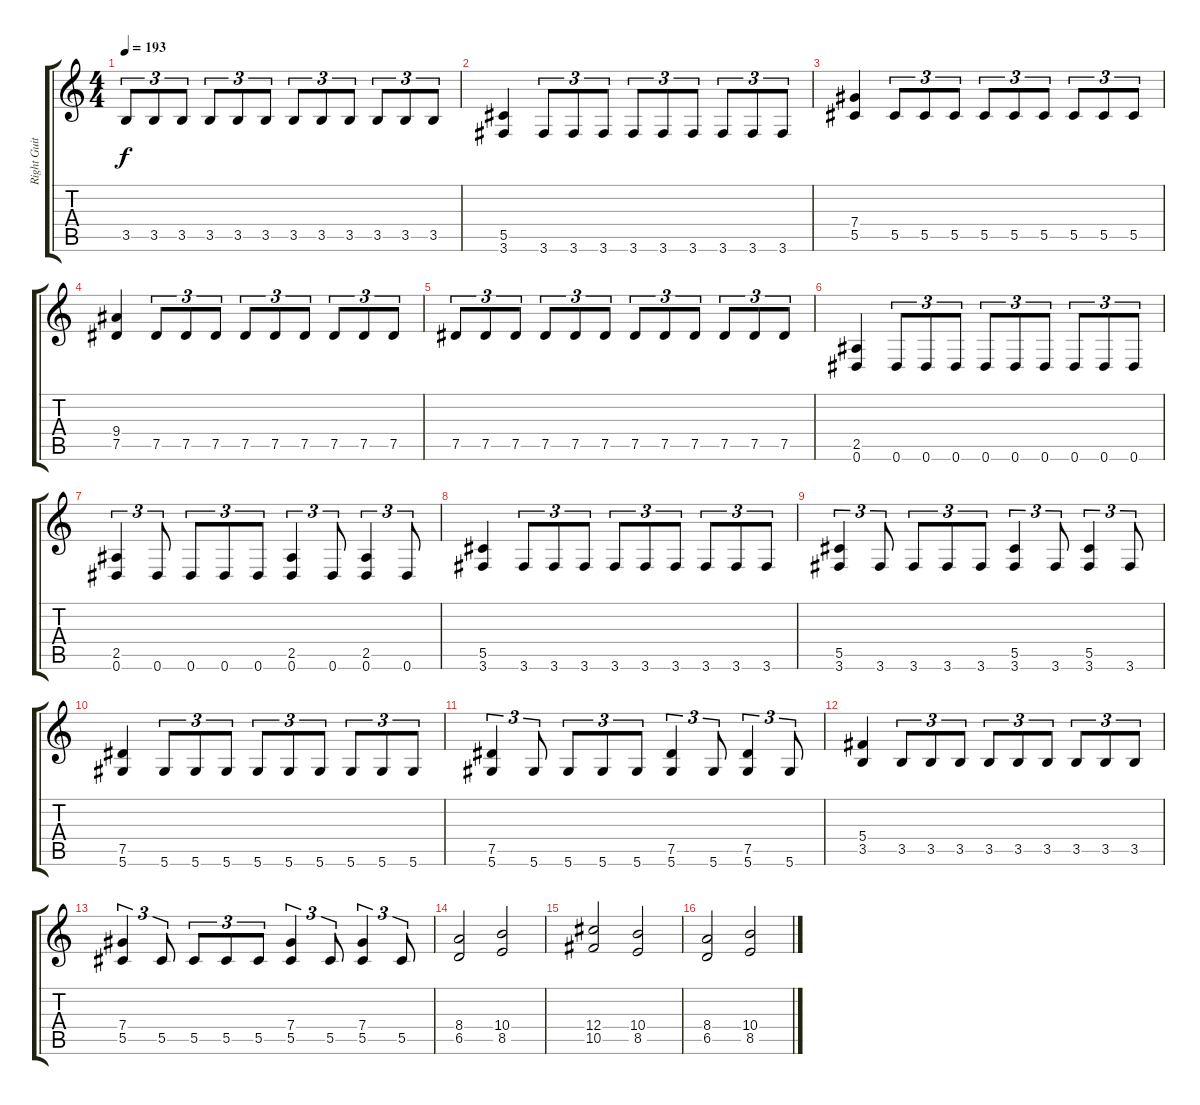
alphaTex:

\track ("Right Guitar" "Right Guit") {instrument distortionguitar}
\staff {score tabs}
\tuning (Eb4 Bb3 Gb3 Db3 Ab2 Eb2) {hide}
\ts (4 4)
\tempo 193
\clef g2
\ks c
3.5.8{tu (3 2) dy f} 3.5.8{tu (3 2)} 3.5.8{tu (3 2)} 3.5.8{tu (3 2)} 3.5.8{tu (3 2)} 3.5.8{tu (3 2)} 3.5.8{tu (3 2)} 3.5.8{tu (3 2)} 3.5.8{tu (3 2)} 3.5.8{tu (3 2)} 3.5.8{tu (3 2)} 3.5.8{tu (3 2)} |
(5.5 3.6).4 3.6.8{tu (3 2)} 3.6.8{tu (3 2)} 3.6.8{tu (3 2)} 3.6.8{tu (3 2)} 3.6.8{tu (3 2)} 3.6.8{tu (3 2)} 3.6.8{tu (3 2)} 3.6.8{tu (3 2)} 3.6.8{tu (3 2)} |
(7.4 5.5).4 5.5.8{tu (3 2)} 5.5.8{tu (3 2)} 5.5.8{tu (3 2)} 5.5.8{tu (3 2)} 5.5.8{tu (3 2)} 5.5.8{tu (3 2)} 5.5.8{tu (3 2)} 5.5.8{tu (3 2)} 5.5.8{tu (3 2)} |
(9.4 7.5).4 7.5.8{tu (3 2)} 7.5.8{tu (3 2)} 7.5.8{tu (3 2)} 7.5.8{tu (3 2)} 7.5.8{tu (3 2)} 7.5.8{tu (3 2)} 7.5.8{tu (3 2)} 7.5.8{tu (3 2)} 7.5.8{tu (3 2)} |
7.5.8{tu (3 2)} 7.5.8{tu (3 2)} 7.5.8{tu (3 2)} 7.5.8{tu (3 2)} 7.5.8{tu (3 2)} 7.5.8{tu (3 2)} 7.5.8{tu (3 2)} 7.5.8{tu (3 2)} 7.5.8{tu (3 2)} 7.5.8{tu (3 2)} 7.5.8{tu (3 2)} 7.5.8{tu (3 2)} |
(2.5 0.6).4 0.6.8{tu (3 2)} 0.6.8{tu (3 2)} 0.6.8{tu (3 2)} 0.6.8{tu (3 2)} 0.6.8{tu (3 2)} 0.6.8{tu (3 2)} 0.6.8{tu (3 2)} 0.6.8{tu (3 2)} 0.6.8{tu (3 2)} |
(2.5 0.6).4{tu (3 2)} 0.6.8{tu (3 2)} 0.6.8{tu (3 2)} 0.6.8{tu (3 2)} 0.6.8{tu (3 2)} (2.5 0.6).4{tu (3 2)} 0.6.8{tu (3 2)} (2.5 0.6).4{tu (3 2)} 0.6.8{tu (3 2)} |
(5.5 3.6).4 3.6.8{tu (3 2)} 3.6.8{tu (3 2)} 3.6.8{tu (3 2)} 3.6.8{tu (3 2)} 3.6.8{tu (3 2)} 3.6.8{tu (3 2)} 3.6.8{tu (3 2)} 3.6.8{tu (3 2)} 3.6.8{tu (3 2)} |
(5.5 3.6).4{tu (3 2)} 3.6.8{tu (3 2)} 3.6.8{tu (3 2)} 3.6.8{tu (3 2)} 3.6.8{tu (3 2)} (5.5 3.6).4{tu (3 2)} 3.6.8{tu (3 2)} (5.5 3.6).4{tu (3 2)} 3.6.8{tu (3 2)} |
(7.5 5.6).4 5.6.8{tu (3 2)} 5.6.8{tu (3 2)} 5.6.8{tu (3 2)} 5.6.8{tu (3 2)} 5.6.8{tu (3 2)} 5.6.8{tu (3 2)} 5.6.8{tu (3 2)} 5.6.8{tu (3 2)} 5.6.8{tu (3 2)} |
(7.5 5.6).4{tu (3 2)} 5.6.8{tu (3 2)} 5.6.8{tu (3 2)} 5.6.8{tu (3 2)} 5.6.8{tu (3 2)} (7.5 5.6).4{tu (3 2)} 5.6.8{tu (3 2)} (7.5 5.6).4{tu (3 2)} 5.6.8{tu (3 2)} |
(5.4 3.5).4 3.5.8{tu (3 2)} 3.5.8{tu (3 2)} 3.5.8{tu (3 2)} 3.5.8{tu (3 2)} 3.5.8{tu (3 2)} 3.5.8{tu (3 2)} 3.5.8{tu (3 2)} 3.5.8{tu (3 2)} 3.5.8{tu (3 2)} |
(7.4 5.5).4{tu (3 2)} 5.5.8{tu (3 2)} 5.5.8{tu (3 2)} 5.5.8{tu (3 2)} 5.5.8{tu (3 2)} (7.4 5.5).4{tu (3 2)} 5.5.8{tu (3 2)} (7.4 5.5).4{tu (3 2)} 5.5.8{tu (3 2)} |
(8.4 6.5).2 (10.4 8.5).2 |
(12.4 10.5).2 (10.4 8.5).2 |
(8.4 6.5).2 (10.4 8.5).2
